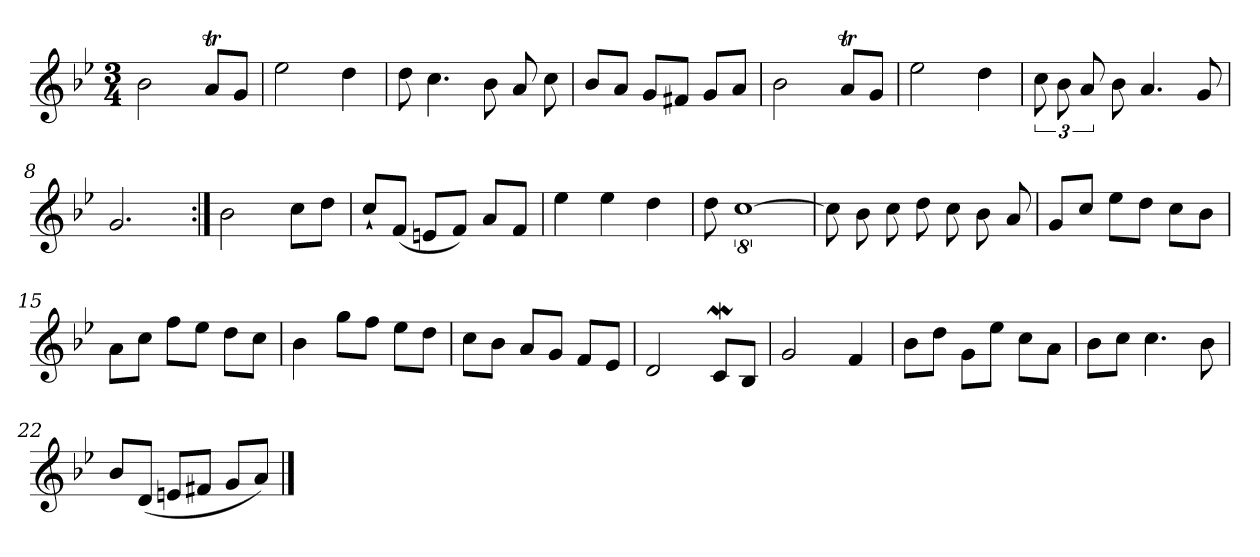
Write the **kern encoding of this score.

**kern
*part1
*staff1
*clefG2
*k[b-e-]
*g:
*M3/4
*MM120
=1
2b-
8at/L
8g/J
=2
2ee-
4dd
=3
8dd
4.cc
8b-
8a
8cc
=4
8b-/L
8a/J
8g/L
8f#X/J
8g/L
8a/J
=5
2b-
8at/L
8g/J
=6
2ee-
4dd
=7
12cc
12b-
12a
8b-
4.a
8g
=8
2.g
=9:|!
2b-
8cc\L
8dd\J
=10
8cc`/L
(8f/J
8en/L
8f/J)
8a/L
8f/J
=11
4ee-
4ee-
4dd
=12
8dd
[8%5cc
=13
8cc]
8b-
8cc
8dd
8cc
8b-
8a
=14
8g/L
8cc/J
8ee-\L
8dd\J
8cc\L
8b-\J
=15
8a\L
8cc\J
8ff\L
8ee-\J
8dd\L
8cc\J
=16
4b-
8gg\L
8ff\J
8ee-\L
8dd\J
=17
8cc\L
8b-\J
8a/L
8g/J
8f/L
8e-/J
=18
2d
8cW/L
8B-/J
=19
2g
4f
=20
8b-\L
8dd\J
8g\L
8ee-\J
8cc\L
8a\J
=21
8b-\L
8cc\J
4.cc
8b-
=22
8b-/L
(8d/J
8en/L
8f#X/J
8g/L
8a/J)
==
*-
